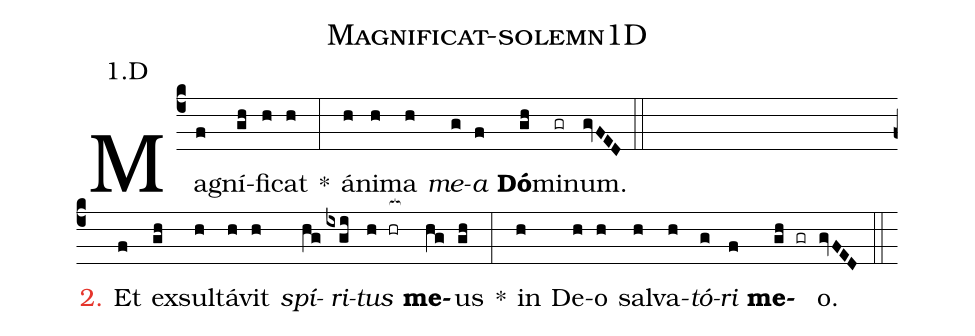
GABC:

name: Magnificat-solemn1D;
annotation: 1.D;
%%
(c4)<c></c>Ma(f)gní(gh)fi(h)cat(h) *(:) á(h)ni(h)ma(h) <i>me</i>(g)<i>a</i>(f) <b>Dó</b>(gh)mi(gr)num.(gvFED) (::Z)
<c>2.</c> Et(f) ex(gh)sul(h)tá(h)vit(h) <i>spí</i>(hg)<i>ri</i>(ixgi)<i>tus</i>(h hr[ocb:1{]) <b>me</b>(hg[ocb:0}])us(gh) *(:) in(h) De(h)o(h) sal(h)va(h)<i>tó</i>(g)<i>ri</i>(f) <b>me</b>(gh gr)o.(gvFED) (::)


%E(h) u(h) o(g) u(f) a(gh) e.(gvFED.) (::)
